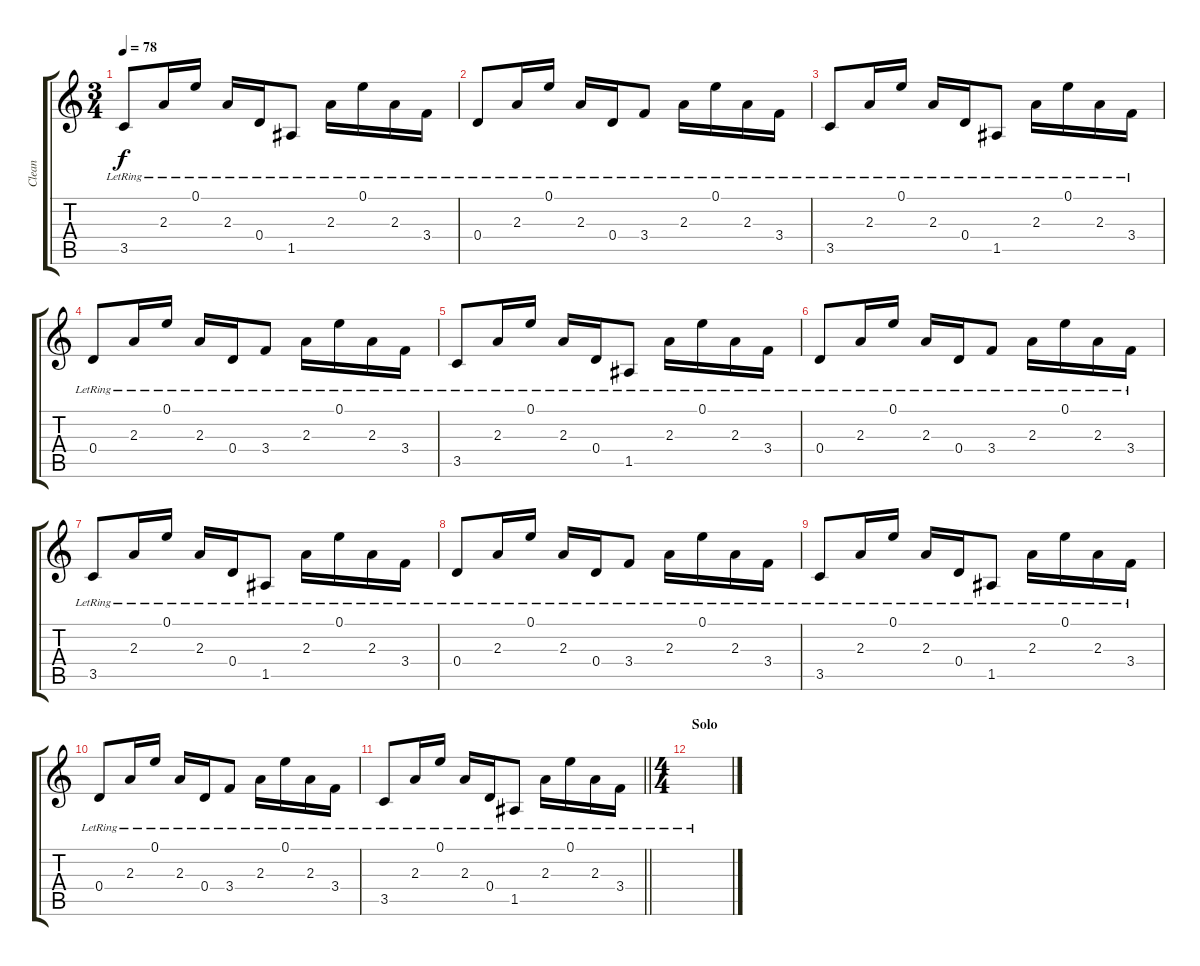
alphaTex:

\track ("Clean" "Clean") {instrument electricguitarclean}
\staff {score tabs}
\tuning (E4 B3 G3 D3 A2 D2) {hide}
\ts (3 4)
\tempo 78
\clef g2
\ks c
3.5{lr}.8{dy f} 2.3{lr}.16 0.1{lr}.16 2.3{lr}.16 0.4{lr}.16 1.5{lr}.8 2.3{lr}.16 0.1{lr}.16 2.3{lr}.16 3.4{lr}.16 |
0.4{lr}.8 2.3{lr}.16 0.1{lr}.16 2.3{lr}.16 0.4{lr}.16 3.4{lr}.8 2.3{lr}.16 0.1{lr}.16 2.3{lr}.16 3.4{lr}.16 |
3.5{lr}.8 2.3{lr}.16 0.1{lr}.16 2.3{lr}.16 0.4{lr}.16 1.5{lr}.8 2.3{lr}.16 0.1{lr}.16 2.3{lr}.16 3.4{lr}.16 |
0.4{lr}.8 2.3{lr}.16 0.1{lr}.16 2.3{lr}.16 0.4{lr}.16 3.4{lr}.8 2.3{lr}.16 0.1{lr}.16 2.3{lr}.16 3.4{lr}.16 |
3.5{lr}.8 2.3{lr}.16 0.1{lr}.16 2.3{lr}.16 0.4{lr}.16 1.5{lr}.8 2.3{lr}.16 0.1{lr}.16 2.3{lr}.16 3.4{lr}.16 |
0.4{lr}.8 2.3{lr}.16 0.1{lr}.16 2.3{lr}.16 0.4{lr}.16 3.4{lr}.8 2.3{lr}.16 0.1{lr}.16 2.3{lr}.16 3.4{lr}.16 |
3.5{lr}.8 2.3{lr}.16 0.1{lr}.16 2.3{lr}.16 0.4{lr}.16 1.5{lr}.8 2.3{lr}.16 0.1{lr}.16 2.3{lr}.16 3.4{lr}.16 |
0.4{lr}.8 2.3{lr}.16 0.1{lr}.16 2.3{lr}.16 0.4{lr}.16 3.4{lr}.8 2.3{lr}.16 0.1{lr}.16 2.3{lr}.16 3.4{lr}.16 |
3.5{lr}.8 2.3{lr}.16 0.1{lr}.16 2.3{lr}.16 0.4{lr}.16 1.5{lr}.8 2.3{lr}.16 0.1{lr}.16 2.3{lr}.16 3.4{lr}.16 |
0.4{lr}.8 2.3{lr}.16 0.1{lr}.16 2.3{lr}.16 0.4{lr}.16 3.4{lr}.8 2.3{lr}.16 0.1{lr}.16 2.3{lr}.16 3.4{lr}.16 |
\barLineRight lightlight
3.5{lr}.8 2.3{lr}.16 0.1{lr}.16 2.3{lr}.16 0.4{lr}.16 1.5{lr}.8 2.3{lr}.16 0.1{lr}.16 2.3{lr}.16 3.4{lr}.16 |
\ts (4 4)
\section ("" "Solo")
